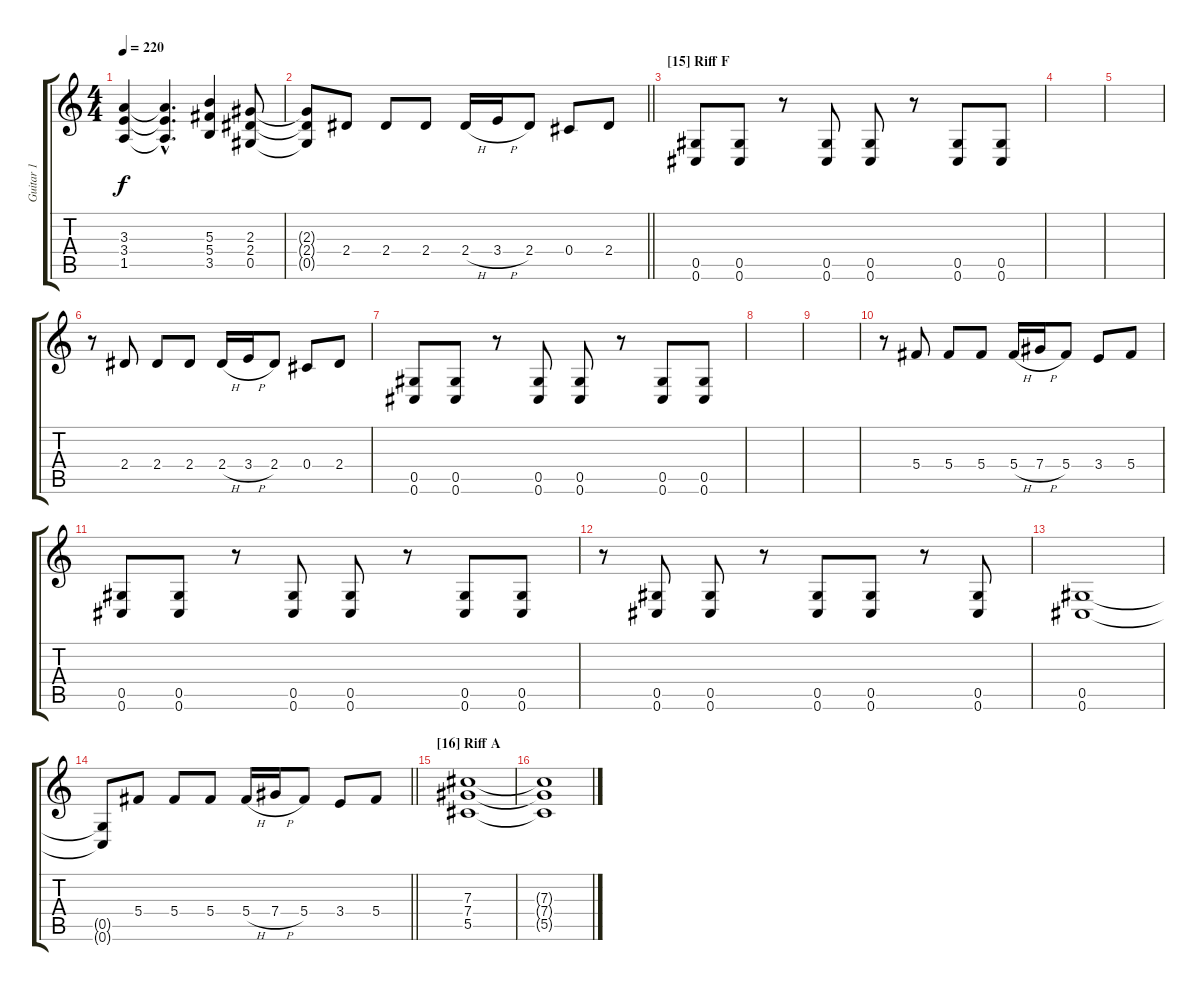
\track ("Guitar 1" "Guitar 1") {instrument distortionguitar}
\staff {score tabs}
\tuning (Eb4 Bb3 Gb3 Db3 Ab2 Db2) {hide}
\ts (4 4)
\tempo 220
\clef g2
\ks c
(3.3 3.4 1.5).4{dy f} (3.3{hac t} 3.4{hac t} 1.5{hac t}).4{d} (5.3 5.4 3.5).4 (2.3 2.4 0.5).8 |
\barLineRight lightlight
(2.3{t} 2.4{t} 0.5{t}).8 2.4.8 2.4.8 2.4.8 2.4{h}.16 3.4{h}.16 2.4.8 0.4.8 2.4.8 |
\section ("" "[15] Riff F")
(0.5 0.6).8 (0.5 0.6).8 r.8 (0.5 0.6).8 (0.5 0.6).8 r.8 (0.5 0.6).8 (0.5 0.6).8 |
|
|
r.8 2.4.8 2.4.8 2.4.8 2.4{h}.16 3.4{h}.16 2.4.8 0.4.8 2.4.8 |
(0.5 0.6).8 (0.5 0.6).8 r.8 (0.5 0.6).8 (0.5 0.6).8 r.8 (0.5 0.6).8 (0.5 0.6).8 |
|
|
r.8 5.4.8 5.4.8 5.4.8 5.4{h}.16 7.4{h}.16 5.4.8 3.4.8 5.4.8 |
(0.5 0.6).8 (0.5 0.6).8 r.8 (0.5 0.6).8 (0.5 0.6).8 r.8 (0.5 0.6).8 (0.5 0.6).8 |
r.8 (0.5 0.6).8 (0.5 0.6).8 r.8 (0.5 0.6).8 (0.5 0.6).8 r.8 (0.5 0.6).8 |
(0.5 0.6).1 |
\barLineRight lightlight
(0.5{t} 0.6{t}).8 5.4.8 5.4.8 5.4.8 5.4{h}.16 7.4{h}.16 5.4.8 3.4.8 5.4.8 |
\section ("" "[16] Riff A")
(7.3 7.4 5.5).1 |
(7.3{t} 7.4{t} 5.5{t}).1
